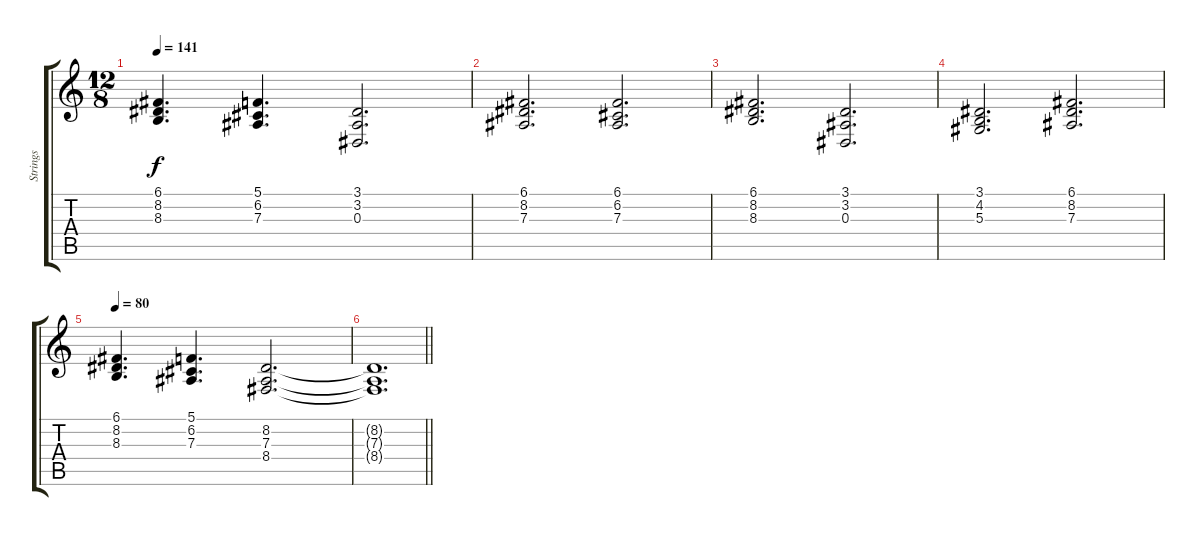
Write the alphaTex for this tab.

\track ("Strings" "Strings") {instrument stringensemble1}
\staff {score tabs}
\tuning (C4 G3 Eb3 Bb2 F2 C2) {hide}
\ts (12 8)
\tempo 141
\clef g2
\ks c
(6.1 8.2 8.3).4{d dy f} (5.1 6.2 7.3).4{d} (3.1 3.2 0.3).2{d} |
(6.1 8.2 7.3).2{d} (6.1 6.2 7.3).2{d} |
(6.1 8.2 8.3).2{d} (3.1 3.2 0.3).2{d} |
(3.1 4.2 5.3).2{d} (6.1 8.2 7.3).2{d} |
\tempo 80
(6.1 8.2 8.3).4{d} (5.1 6.2 7.3).4{d} (8.2 7.3 8.4).2{d} |
\barLineRight lightlight
(8.2{t} 7.3{t} 8.4{t}).1{d}
